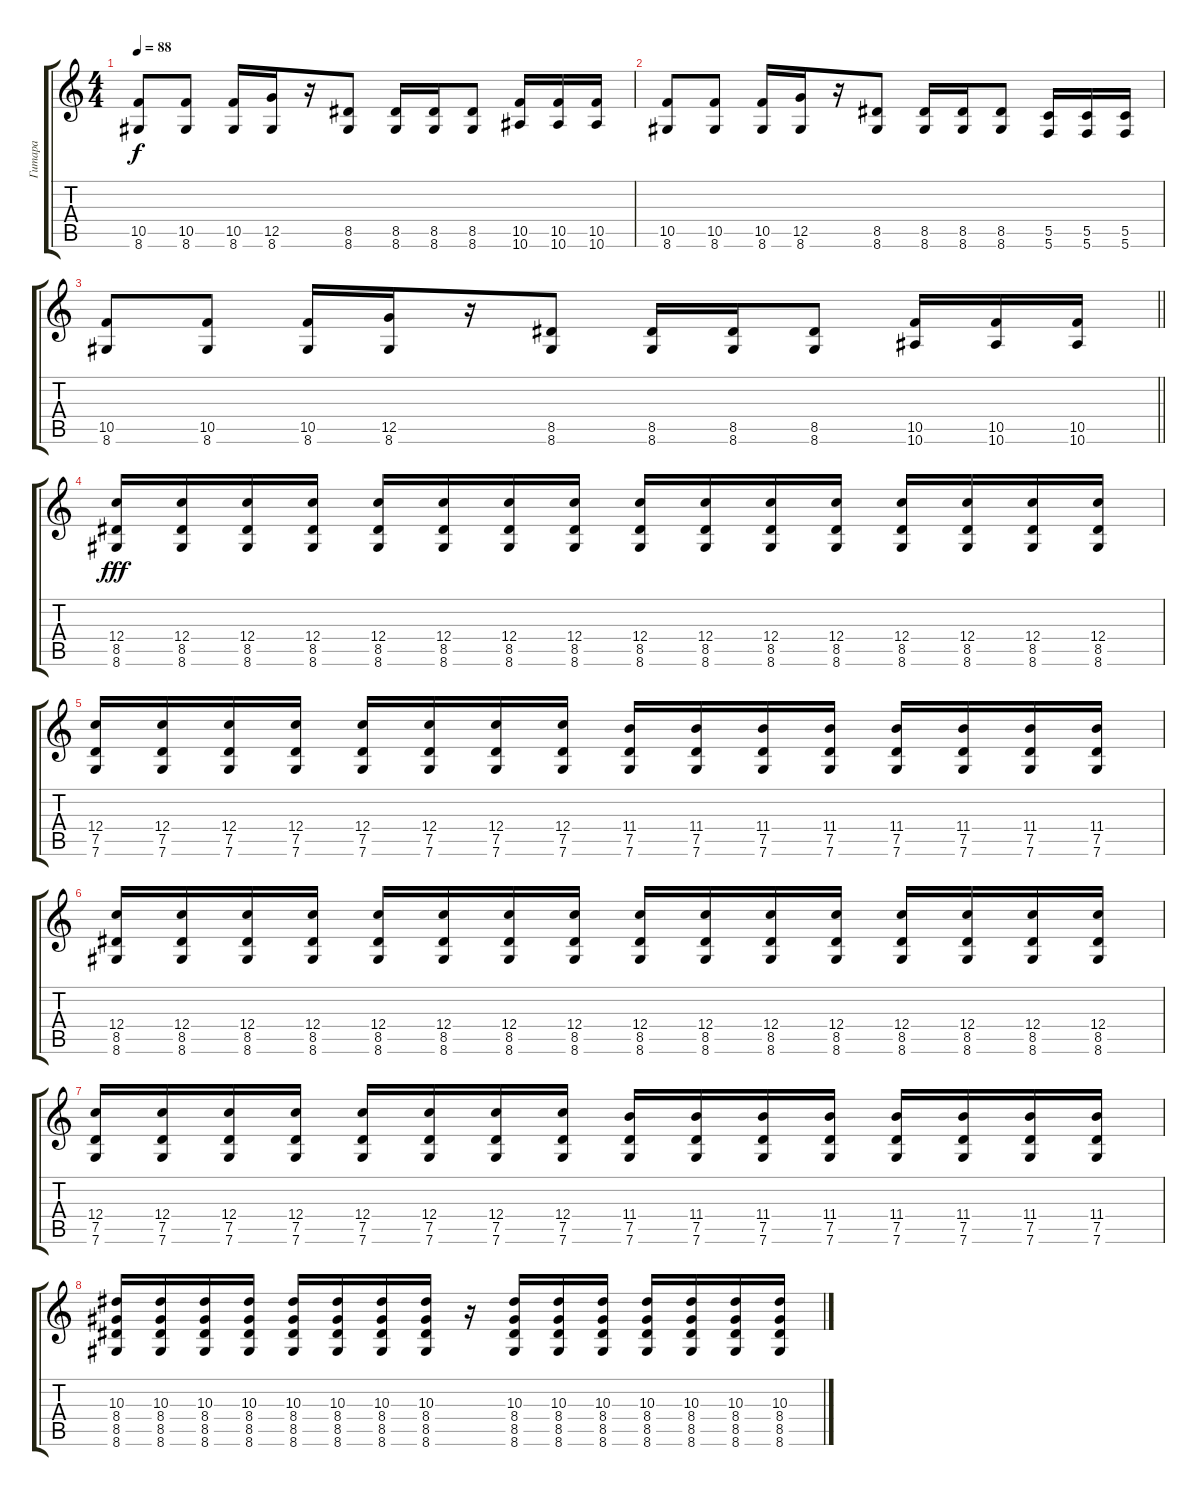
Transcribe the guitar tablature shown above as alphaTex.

\track ("Гитара " "Гитара ") {instrument electricguitarclean}
\staff {score tabs}
\tuning (D4 A3 F3 C3 G2 C2) {hide}
\ts (4 4)
\tempo 88
\clef g2
\ks c
(10.5 8.6).8{dy f} (10.5 8.6).8 (10.5 8.6).16 (12.5 8.6).16 r.16 (8.5 8.6).8 (8.5 8.6).16 (8.5 8.6).16 (8.5 8.6).8 (10.5 10.6).16 (10.5 10.6).16 (10.5 10.6).16 |
(10.5 8.6).8 (10.5 8.6).8 (10.5 8.6).16 (12.5 8.6).16 r.16 (8.5 8.6).8 (8.5 8.6).16 (8.5 8.6).16 (8.5 8.6).8 (5.5 5.6).16 (5.5 5.6).16 (5.5 5.6).16 |
\barLineRight lightlight
(10.5 8.6).8 (10.5 8.6).8 (10.5 8.6).16 (12.5 8.6).16 r.16 (8.5 8.6).8 (8.5 8.6).16 (8.5 8.6).16 (8.5 8.6).8 (10.5 10.6).16 (10.5 10.6).16 (10.5 10.6).16 |
(12.4 8.5 8.6).16{dy fff} (12.4 8.5 8.6).16 (12.4 8.5 8.6).16 (12.4 8.5 8.6).16 (12.4 8.5 8.6).16 (12.4 8.5 8.6).16 (12.4 8.5 8.6).16 (12.4 8.5 8.6).16 (12.4 8.5 8.6).16 (12.4 8.5 8.6).16 (12.4 8.5 8.6).16 (12.4 8.5 8.6).16 (12.4 8.5 8.6).16 (12.4 8.5 8.6).16 (12.4 8.5 8.6).16 (12.4 8.5 8.6).16 |
(12.4 7.5 7.6).16 (12.4 7.5 7.6).16 (12.4 7.5 7.6).16 (12.4 7.5 7.6).16 (12.4 7.5 7.6).16 (12.4 7.5 7.6).16 (12.4 7.5 7.6).16 (12.4 7.5 7.6).16 (11.4 7.5 7.6).16 (11.4 7.5 7.6).16 (11.4 7.5 7.6).16 (11.4 7.5 7.6).16 (11.4 7.5 7.6).16 (11.4 7.5 7.6).16 (11.4 7.5 7.6).16 (11.4 7.5 7.6).16 |
(12.4 8.5 8.6).16 (12.4 8.5 8.6).16 (12.4 8.5 8.6).16 (12.4 8.5 8.6).16 (12.4 8.5 8.6).16 (12.4 8.5 8.6).16 (12.4 8.5 8.6).16 (12.4 8.5 8.6).16 (12.4 8.5 8.6).16 (12.4 8.5 8.6).16 (12.4 8.5 8.6).16 (12.4 8.5 8.6).16 (12.4 8.5 8.6).16 (12.4 8.5 8.6).16 (12.4 8.5 8.6).16 (12.4 8.5 8.6).16 |
(12.4 7.5 7.6).16 (12.4 7.5 7.6).16 (12.4 7.5 7.6).16 (12.4 7.5 7.6).16 (12.4 7.5 7.6).16 (12.4 7.5 7.6).16 (12.4 7.5 7.6).16 (12.4 7.5 7.6).16 (11.4 7.5 7.6).16 (11.4 7.5 7.6).16 (11.4 7.5 7.6).16 (11.4 7.5 7.6).16 (11.4 7.5 7.6).16 (11.4 7.5 7.6).16 (11.4 7.5 7.6).16 (11.4 7.5 7.6).16 |
(10.3 8.4 8.5 8.6).16 (10.3 8.4 8.5 8.6).16 (10.3 8.4 8.5 8.6).16 (10.3 8.4 8.5 8.6).16 (10.3 8.4 8.5 8.6).16 (10.3 8.4 8.5 8.6).16 (10.3 8.4 8.5 8.6).16 (10.3 8.4 8.5 8.6).16 r.16 (10.3 8.4 8.5 8.6).16 (10.3 8.4 8.5 8.6).16 (10.3 8.4 8.5 8.6).16 (10.3 8.4 8.5 8.6).16 (10.3 8.4 8.5 8.6).16 (10.3 8.4 8.5 8.6).16 (10.3 8.4 8.5 8.6).16
